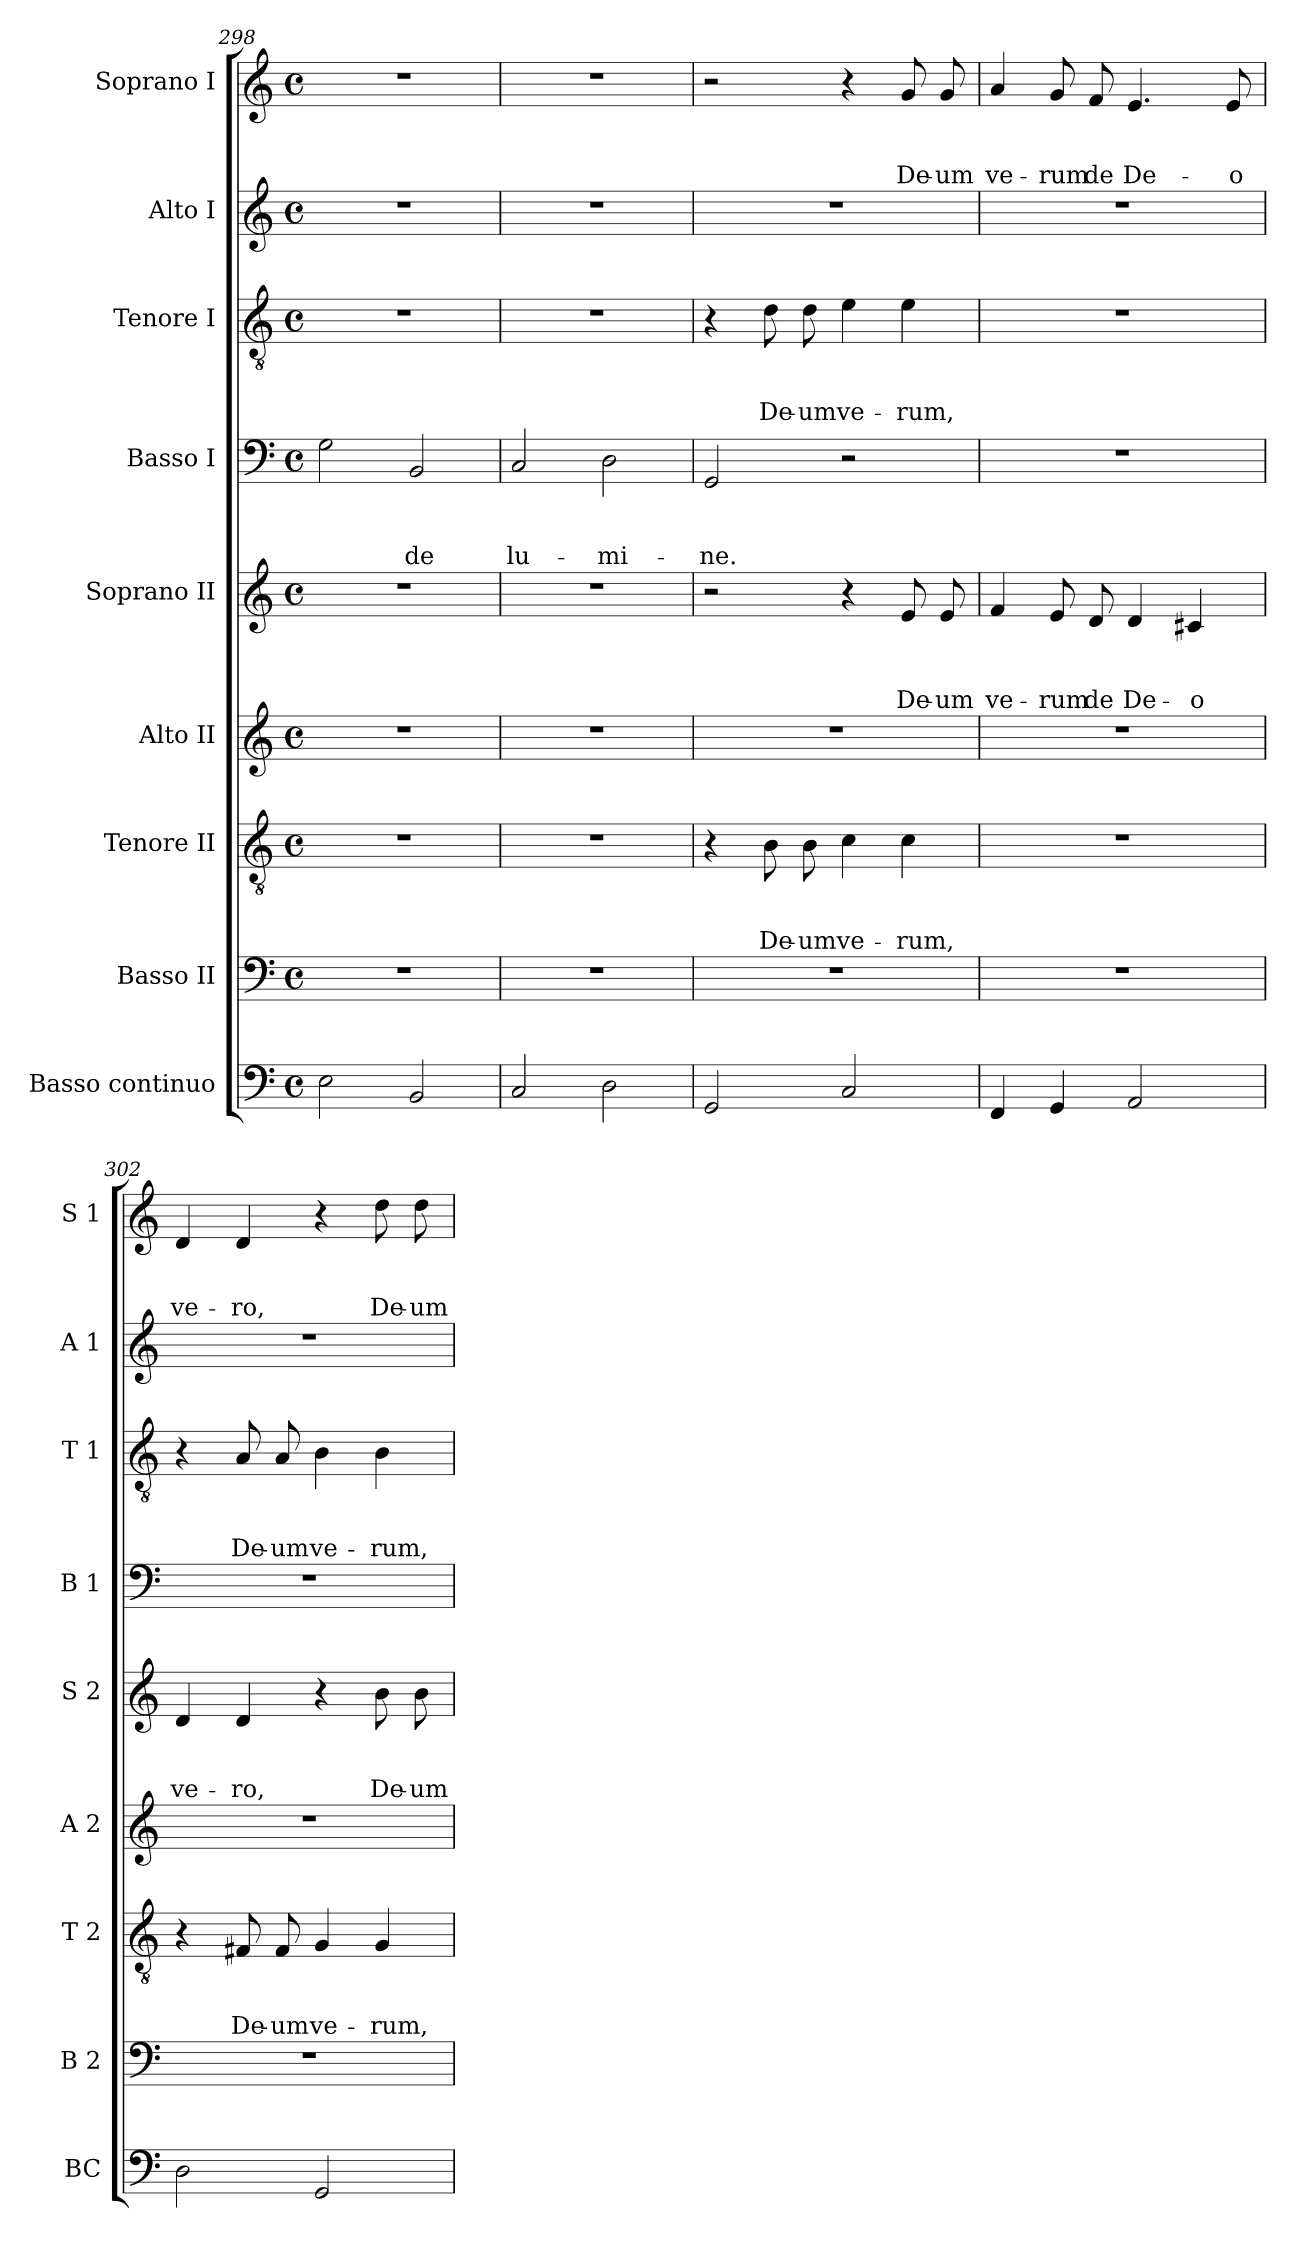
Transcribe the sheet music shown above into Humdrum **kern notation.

**kern	**kern	**kern	**text	**text	**text	**kern	**kern	**text	**text	**text	**kern	**text	**text	**text	**kern	**text	**text	**text	**kern	**kern	**text	**text	**text
*part9	*part8	*part7	*part7	*part7	*part7	*part6	*part5	*part5	*part5	*part5	*part4	*part4	*part4	*part4	*part3	*part3	*part3	*part3	*part2	*part1	*part1	*part1	*part1
*staff9	*staff8	*staff7	*staff7	*staff7	*staff7	*staff6	*staff5	*staff5	*staff5	*staff5	*staff4	*staff4	*staff4	*staff4	*staff3	*staff3	*staff3	*staff3	*staff2	*staff1	*staff1	*staff1	*staff1
*I"Basso continuo	*I"Basso II	*I"Tenore II	*	*	*	*I"Alto II	*I"Soprano II	*	*	*	*I"Basso I	*	*	*	*I"Tenore I	*	*	*	*I"Alto I	*I"Soprano I	*	*	*
*I'BC	*I'B 2	*I'T 2	*	*	*	*I'A 2	*I'S 2	*	*	*	*I'B 1	*	*	*	*I'T 1	*	*	*	*I'A 1	*I'S 1	*	*	*
*clefF4	*clefF4	*clefGv2	*	*	*	*clefG2	*clefG2	*	*	*	*clefF4	*	*	*	*clefGv2	*	*	*	*clefG2	*clefG2	*	*	*
*k[]	*k[]	*k[]	*	*	*	*k[]	*k[]	*	*	*	*k[]	*	*	*	*k[]	*	*	*	*k[]	*k[]	*	*	*
*C:	*C:	*C:	*	*	*	*C:	*C:	*	*	*	*C:	*	*	*	*C:	*	*	*	*C:	*C:	*	*	*
*M4/4	*M4/4	*M4/4	*	*	*	*M4/4	*M4/4	*	*	*	*M4/4	*	*	*	*M4/4	*	*	*	*M4/4	*M4/4	*	*	*
*met(c)	*met(c)	*met(c)	*	*	*	*met(c)	*met(c)	*	*	*	*met(c)	*	*	*	*met(c)	*	*	*	*met(c)	*met(c)	*	*	*
=298	=298	=298	=298	=298	=298	=298	=298	=298	=298	=298	=298	=298	=298	=298	=298	=298	=298	=298	=298	=298	=298	=298	=298
2E\	1r	1r	.	.	.	1r	1r	.	.	.	2G\	.	.	.	1r	.	.	.	1r	1r	.	.	.
!	!	!	!	!	!	!	!	!	!	!	!	!	!	!LO:LY:b	!	!	!	!	!	!	!	!	!
2BB/	.	.	.	.	.	.	.	.	.	.	2BB/	.	.	de	.	.	.	.	.	.	.	.	.
=299	=299	=299	=299	=299	=299	=299	=299	=299	=299	=299	=299	=299	=299	=299	=299	=299	=299	=299	=299	=299	=299	=299	=299
!	!	!	!	!	!	!	!	!	!	!	!	!	!	!LO:LY:b	!	!	!	!	!	!	!	!	!
2C/	1r	1r	.	.	.	1r	1r	.	.	.	2C/	.	.	lu-	1r	.	.	.	1r	1r	.	.	.
!	!	!	!	!	!	!	!	!	!	!	!	!	!	!LO:LY:b	!	!	!	!	!	!	!	!	!
2D\	.	.	.	.	.	.	.	.	.	.	2D\	.	.	-mi-	.	.	.	.	.	.	.	.	.
=300	=300	=300	=300	=300	=300	=300	=300	=300	=300	=300	=300	=300	=300	=300	=300	=300	=300	=300	=300	=300	=300	=300	=300
!	!	!	!	!	!	!	!	!	!	!	!	!	!	!LO:LY:b	!	!	!	!	!	!	!	!	!
2GG/	1r	4r	.	.	.	1r	2r	.	.	.	2GG/	.	.	-ne.	4r	.	.	.	1r	2r	.	.	.
!	!	!	!	!	!LO:LY:b	!	!	!	!	!	!	!	!	!	!	!	!	!LO:LY:b	!	!	!	!	!
.	.	8B\	.	.	De-	.	.	.	.	.	.	.	.	.	8d\	.	.	De-	.	.	.	.	.
!	!	!	!	!	!LO:LY:b	!	!	!	!	!	!	!	!	!	!	!	!	!LO:LY:b	!	!	!	!	!
.	.	8B\	.	.	-um	.	.	.	.	.	.	.	.	.	8d\	.	.	-um	.	.	.	.	.
!	!	!	!	!	!LO:LY:b	!	!	!	!	!	!	!	!	!	!	!	!	!LO:LY:b	!	!	!	!	!
2C/	.	4c\	.	.	ve-	.	4r	.	.	.	2r	.	.	.	4e\	.	.	ve-	.	4r	.	.	.
!	!	!	!	!	!LO:LY:b	!	!	!	!	!LO:LY:b	!	!	!	!	!	!	!	!LO:LY:b	!	!	!	!	!LO:LY:b
.	.	4c\	.	.	-rum,	.	8e/	.	.	De-	.	.	.	.	4e\	.	.	-rum,	.	8g/	.	.	De-
!	!	!	!	!	!	!	!	!	!	!LO:LY:b	!	!	!	!	!	!	!	!	!	!	!	!	!LO:LY:b
.	.	.	.	.	.	.	8e/	.	.	-um	.	.	.	.	.	.	.	.	.	8g/	.	.	-um
!!LO:PB:g=z
=301	=301	=301	=301	=301	=301	=301	=301	=301	=301	=301	=301	=301	=301	=301	=301	=301	=301	=301	=301	=301	=301	=301	=301
!	!	!	!	!	!	!	!	!	!	!LO:LY:b	!	!	!	!	!	!	!	!	!	!	!	!	!LO:LY:b
4FF/	1r	1r	.	.	.	1r	4f/	.	.	ve-	1r	.	.	.	1r	.	.	.	1r	4a/	.	.	ve-
!	!	!	!	!	!	!	!	!	!	!LO:LY:b	!	!	!	!	!	!	!	!	!	!	!	!	!LO:LY:b
4GG/	.	.	.	.	.	.	8e/	.	.	-rum	.	.	.	.	.	.	.	.	.	8g/	.	.	-rum
!	!	!	!	!	!	!	!	!	!	!LO:LY:b	!	!	!	!	!	!	!	!	!	!	!	!	!LO:LY:b
.	.	.	.	.	.	.	8d/	.	.	de	.	.	.	.	.	.	.	.	.	8f/	.	.	de
!	!	!	!	!	!	!	!	!	!	!LO:LY:b	!	!	!	!	!	!	!	!	!	!	!	!	!LO:LY:b
2AA/	.	.	.	.	.	.	4d/	.	.	De-	.	.	.	.	.	.	.	.	.	4.e/	.	.	De-
!	!	!	!	!	!	!	!	!	!	!LO:LY:b	!	!	!	!	!	!	!	!	!	!	!	!	!
.	.	.	.	.	.	.	4c#X/	.	.	-o	.	.	.	.	.	.	.	.	.	.	.	.	.
!	!	!	!	!	!	!	!	!	!	!	!	!	!	!	!	!	!	!	!	!	!	!	!LO:LY:b
.	.	.	.	.	.	.	.	.	.	.	.	.	.	.	.	.	.	.	.	8e/	.	.	-o
=302	=302	=302	=302	=302	=302	=302	=302	=302	=302	=302	=302	=302	=302	=302	=302	=302	=302	=302	=302	=302	=302	=302	=302
!	!	!	!	!	!	!	!	!	!	!LO:LY:b	!	!	!	!	!	!	!	!	!	!	!	!	!LO:LY:b
2D\	1r	4r	.	.	.	1r	4d/	.	.	ve-	1r	.	.	.	4r	.	.	.	1r	4d/	.	.	ve-
!	!	!	!	!	!LO:LY:b	!	!	!	!	!LO:LY:b	!	!	!	!	!	!	!	!LO:LY:b	!	!	!	!	!LO:LY:b
.	.	8F#X/	.	.	De-	.	4d/	.	.	-ro,	.	.	.	.	8A/	.	.	De-	.	4d/	.	.	-ro,
!	!	!	!	!	!LO:LY:b	!	!	!	!	!	!	!	!	!	!	!	!	!LO:LY:b	!	!	!	!	!
.	.	8F#/	.	.	-um	.	.	.	.	.	.	.	.	.	8A/	.	.	-um	.	.	.	.	.
!	!	!	!	!	!LO:LY:b	!	!	!	!	!	!	!	!	!	!	!	!	!LO:LY:b	!	!	!	!	!
2GG/	.	4G/	.	.	ve-	.	4r	.	.	.	.	.	.	.	4B\	.	.	ve-	.	4r	.	.	.
!	!	!	!	!	!LO:LY:b	!	!	!	!	!LO:LY:b	!	!	!	!	!	!	!	!LO:LY:b	!	!	!	!	!LO:LY:b
.	.	4G/	.	.	-rum,	.	8b\	.	.	De-	.	.	.	.	4B\	.	.	-rum,	.	8dd\	.	.	De-
!	!	!	!	!	!	!	!	!	!	!LO:LY:b	!	!	!	!	!	!	!	!	!	!	!	!	!LO:LY:b
.	.	.	.	.	.	.	8b\	.	.	-um	.	.	.	.	.	.	.	.	.	8dd\	.	.	-um
=	=	=	=	=	=	=	=	=	=	=	=	=	=	=	=	=	=	=	=	=	=	=	=
*-	*-	*-	*-	*-	*-	*-	*-	*-	*-	*-	*-	*-	*-	*-	*-	*-	*-	*-	*-	*-	*-	*-	*-
